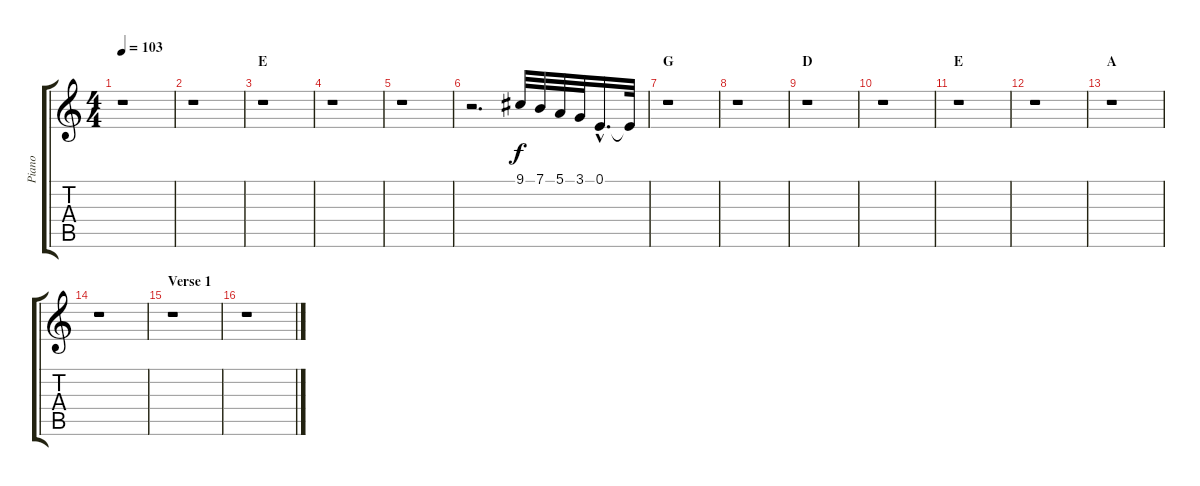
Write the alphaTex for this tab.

\track ("Piano" "Piano") {instrument acousticgrandpiano}
\staff {score tabs}
\tuning (E4 B3 G3 D3 A2 E2) {hide}
\ts (4 4)
\tempo 103
\clef g2
\ks c
r.1{dy f} |
r.1 |
\section ("" "E")
r.1 |
r.1 |
r.1 |
r.2{d} 9.1.32 7.1.32 5.1.32 3.1.32 0.1{hac}.16{d} 0.1{t}.32 |
\section ("" "G")
r.1 |
r.1 |
\section ("" "D")
r.1 |
r.1 |
\section ("" "E")
r.1 |
r.1 |
\section ("" "A")
r.1 |
r.1 |
\section ("" "Verse 1")
r.1 |
r.1
